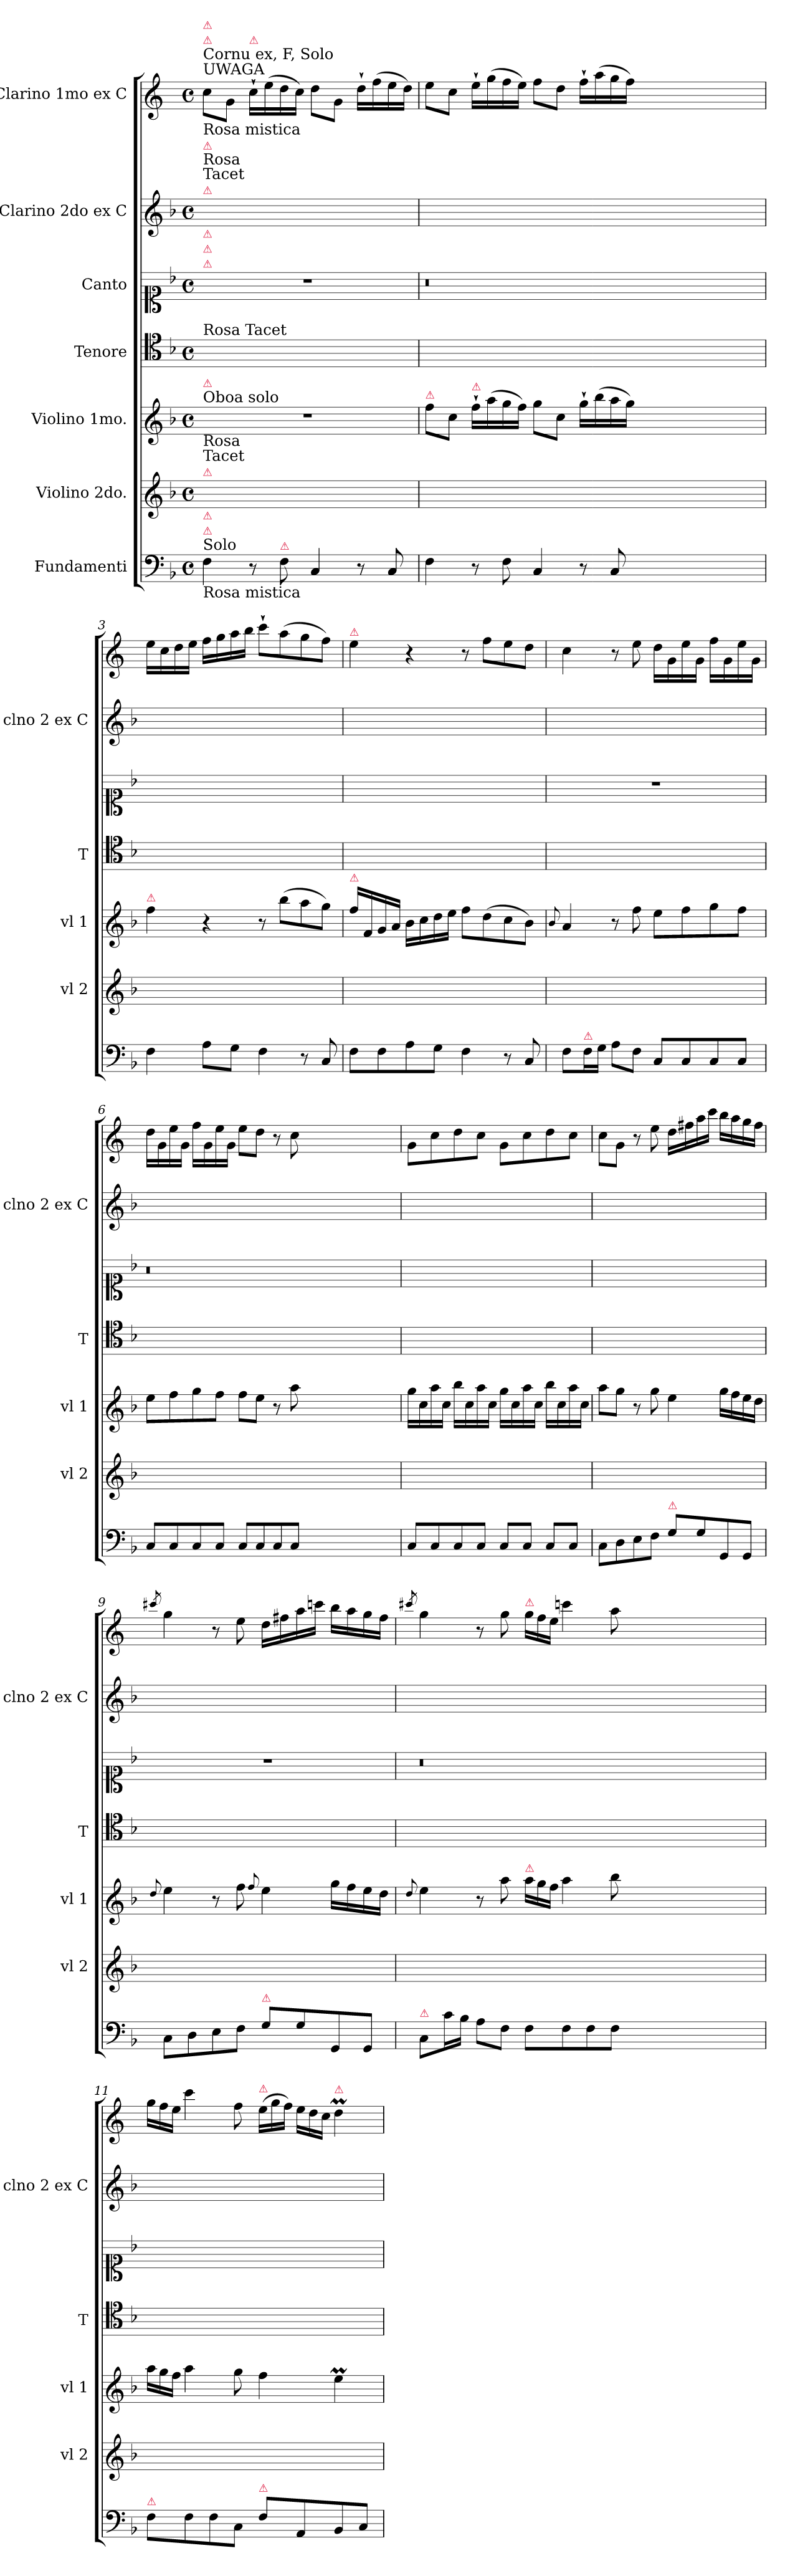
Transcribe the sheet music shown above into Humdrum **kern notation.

**kern	**kern	**kern	**kern	**kern	**kern	**kern
*part7	*part6	*part5	*part4	*part3	*part2	*part1
*staff7	*staff6	*staff5	*staff4	*staff3	*staff2	*staff1
*I"Fundamenti	*I"Violino 2do.	*I"Violino 1mo.	*I"Tenore	*I"Canto	*I"Clarino 2do ex C	*I"Clarino 1mo ex C
*	*I'vl 2	*I'vl 1	*I'T	*	*I'clno 2 ex C	*
*clefF4	*clefG2	*clefG2	*clefC4	*clefC1	*clefG2	*clefG2
*	*	*	*	*	*	*ITrd4c7
*k[b-]	*k[b-]	*k[b-]	*k[b-]	*k[b-]	*k[b-]	*k[b-]
*F:	*F:	*F:	*F:	*F:	*F:	*F:
*M4/4	*M4/4	*M4/4	*M4/4	*M4/4	*M4/4	*M4/4
*met(c)	*met(c)	*met(c)	*met(c)	*met(c)	*met(c)	*met(c)
=1	=1	=1	=1	=1	=1	=1
!	!	!	!	!	!	!LO:TX:a:t=UWAGA
!	!	!	!	!	!	!LO:TX:b:t=Rosa mistica
!	!	!	!	!	!	!LO:TX:a:t=Cornu ex, F, Solo
!	!	!	!	!	!	!LO:TX:a:color=crimson:t=⚠
!	!	!	!	!	!	!LO:TX:a:color=crimson:t=⚠
!	!	!	!	!	!LO:TX:a:color=crimson:t=⚠	!
!	!	!	!	!	!LO:TX:a:t=Rosa \nTacet	!
!	!	!	!	!	!LO:TX:a:color=crimson:t=⚠	!
!	!	!	!	!LO:TX:a:color=crimson:t=⚠	!	!
!	!	!	!	!LO:TX:a:color=crimson:t=⚠	!	!
!	!	!	!	!LO:TX:a:color=crimson:t=⚠	!	!
!	!	!	!LO:TX:a:t=Rosa Tacet	!	!	!
!	!	!LO:TX:b:t=Rosa	!	!	!	!
!	!	!LO:TX:a:t=Oboa solo	!	!	!	!
!	!	!LO:TX:a:color=crimson:t=⚠	!	!	!	!
!	!LO:TX:a:color=crimson:t=⚠	!	!	!	!	!
!	!LO:TX:a:t=Tacet	!	!	!	!	!
!LO:TX:b:t=Rosa mistica	!	!	!	!	!	!
!LO:TX:a:t=Solo	!	!	!	!	!	!
!LO:TX:a:color=crimson:t=⚠	!	!	!	!	!	!
!LO:TX:a:color=crimson:t=⚠	!	!	!	!	!	!
4F\	1ryy	1r	1ryy	1r	1ryy	8f\L
.	.	.	.	.	.	8c\J
!	!	!	!	!	!	!LO:TX:a:color=crimson:t=⚠
8r	.	.	.	.	.	16f`\LL
.	.	.	.	.	.	(16a\
!LO:TX:a:color=crimson:t=⚠	!	!	!	!	!	!
8F\	.	.	.	.	.	16g\
.	.	.	.	.	.	16f\JJ)
4C/	.	.	.	.	.	8g\L
.	.	.	.	.	.	8c\J
8r	.	.	.	.	.	16g`\LL
.	.	.	.	.	.	(16b-\
8C/	.	.	.	.	.	16a\
.	.	.	.	.	.	16g\JJ)
=2	=2	=2	=2	=2	=2	=2
!	!	!LO:TX:a:color=crimson:t=⚠	!	!	!	!
4F\	1ryy	8ff\L	1ryy	0.r	1ryy	8a\L
.	.	8cc\J	.	.	.	8f\J
!	!	!LO:TX:a:color=crimson:t=⚠	!	!	!	!
8r	.	16ff`\LL	.	.	.	16a`\LL
.	.	(16aa\	.	.	.	(16cc\
8F\	.	16gg\	.	.	.	16b-\
.	.	16ff\JJ)	.	.	.	16a\JJ)
4C/	.	8gg\L	.	.	.	8b-\L
.	.	8cc\J	.	.	.	8g\J
8r	.	16gg`\LL	.	.	.	16b-`\LL
.	.	(16bb-\	.	.	.	(16dd\
8C/	.	16aa\	.	.	.	16cc\
.	.	16gg\JJ)	.	.	.	16b-\JJ)
0ryy	0ryy	0ryy	0ryy	.	0ryy	0ryy
=3	=3	=3	=3	=3	=3	=3
!	!	!LO:TX:a:color=crimson:t=⚠	!	!	!	!
4F\	1ryy	4ff\	1ryy	1ryy	1ryy	16a\LL
.	.	.	.	.	.	16f\
.	.	.	.	.	.	16g\
.	.	.	.	.	.	16a\JJ
8A\L	.	4r	.	.	.	16b-\LL
.	.	.	.	.	.	16cc\
8G\J	.	.	.	.	.	16dd\
.	.	.	.	.	.	16ee\JJ
4F\	.	8r	.	.	.	8ff`\L
.	.	(8bb-\L	.	.	.	(8dd\
8r	.	8aa\	.	.	.	8cc\
8C/	.	8gg\J)	.	.	.	8b-\J)
=4	=4	=4	=4	=4	=4	=4
!	!	!	!	!	!	!LO:TX:a:color=crimson:t=⚠
!	!	!LO:TX:a:color=crimson:t=⚠	!	!	!	!
8F\L	1ryy	16ff\LL	1ryy	1ryy	1ryy	4a\
.	.	16f/	.	.	.	.
8F\	.	16g/	.	.	.	.
.	.	16a/JJ	.	.	.	.
8A\	.	16b-\LL	.	.	.	4r
.	.	16cc\	.	.	.	.
8G\J	.	16dd\	.	.	.	.
.	.	16ee\JJ	.	.	.	.
4F\	.	8ff\L	.	.	.	8r
.	.	(8dd\	.	.	.	8b-\L
8r	.	8cc\	.	.	.	8a\
8C/	.	8b-\J)	.	.	.	8g\J
=5	=5	=5	=5	=5	=5	=5
.	.	8qqb-/	.	.	.	.
8F\L	1ryy	4a/	1ryy	1r	1ryy	4f\
!LO:TX:a:color=crimson:t=⚠	!	!	!	!	!	!
16F\L	.	.	.	.	.	.
16G\JJ	.	.	.	.	.	.
8A\L	.	8r	.	.	.	8r
8F\J	.	8ff\	.	.	.	8a\
8C/L	.	8ee\L	.	.	.	16g\LL
.	.	.	.	.	.	16c\
8C/	.	8ff\	.	.	.	16a\
.	.	.	.	.	.	16c\JJ
8C/	.	8gg\	.	.	.	16b-\LL
.	.	.	.	.	.	16c\
8C/J	.	8ff\J	.	.	.	16a\
.	.	.	.	.	.	16c\JJ
=6	=6	=6	=6	=6	=6	=6
8C/L	1ryy	8ee\L	1ryy	0.r	1ryy	16g\LL
.	.	.	.	.	.	16c\
8C/	.	8ff\	.	.	.	16a\
.	.	.	.	.	.	16c\JJ
8C/	.	8gg\	.	.	.	16b-\LL
.	.	.	.	.	.	16c\
8C/J	.	8ff\J	.	.	.	16a\
.	.	.	.	.	.	16c\JJ
8C/L	.	8ff\L	.	.	.	8a\L
8C/	.	8ee\J	.	.	.	8g\J
8C/	.	8r	.	.	.	8r
8C/J	.	8aa\	.	.	.	8f\
0ryy	0ryy	0ryy	0ryy	.	0ryy	0ryy
=7	=7	=7	=7	=7	=7	=7
8C/L	1ryy	16gg\LL	1ryy	1ryy	1ryy	8c\L
.	.	16cc\	.	.	.	.
8C/	.	16aa\	.	.	.	8f\
.	.	16cc\JJ	.	.	.	.
8C/	.	16bb-\LL	.	.	.	8g\
.	.	16cc\	.	.	.	.
8C/J	.	16aa\	.	.	.	8f\J
.	.	16cc\JJ	.	.	.	.
8C/L	.	16gg\LL	.	.	.	8c\L
.	.	16cc\	.	.	.	.
8C/J	.	16aa\	.	.	.	8f\
.	.	16cc\JJ	.	.	.	.
8C/L	.	16bb-\LL	.	.	.	8g\
.	.	16cc\	.	.	.	.
8C/J	.	16aa\	.	.	.	8f\J
.	.	16cc\JJ	.	.	.	.
=8	=8	=8	=8	=8	=8	=8
8C\L	1ryy	8aa\L	1ryy	1ryy	1ryy	8f\L
8D\	.	8gg\J	.	.	.	8c\J
8E\	.	8r	.	.	.	8r
8F\J	.	8gg\	.	.	.	8a\
!LO:TX:a:color=crimson:t=⚠	!	!	!	!	!	!
8G\L	.	4ee\	.	.	.	16g\LL
.	.	.	.	.	.	16bn\
8G\	.	.	.	.	.	16dd\
.	.	.	.	.	.	16ff\JJ
8GG/	.	16gg\LL	.	.	.	16ee\LL
.	.	16ff\	.	.	.	16dd\
8GG/J	.	16ee\	.	.	.	16cc\
.	.	16dd\JJ	.	.	.	16b\JJ
=9	=9	=9	=9	=9	=9	=9
.	.	8qqdd/	.	.	.	8qff#X
8C\L	1ryy	4ee\	1ryy	1r	1ryy	4cc\
8D\	.	.	.	.	.	.
8E\	.	8r	.	.	.	8r
8F\J	.	8ff\	.	.	.	8a\
.	.	8qqff/	.	.	.	.
!LO:TX:a:color=crimson:t=⚠	!	!	!	!	!	!
8G\L	.	4ee\	.	.	.	16g\LL
.	.	.	.	.	.	16bn\
8G\	.	.	.	.	.	16dd\
.	.	.	.	.	.	16ffn\JJ
8GG/	.	16gg\LL	.	.	.	16ee\LL
.	.	16ff\	.	.	.	16dd\
8GG/J	.	16ee\	.	.	.	16cc\
.	.	16dd\JJ	.	.	.	16b\JJ
=10	=10	=10	=10	=10	=10	=10
.	.	8qqdd/	.	.	.	8qff#X
!LO:TX:a:color=crimson:t=⚠	!	!	!	!	!	!
8C/L	1ryy	4ee\	1ryy	0.r	1ryy	4cc\
16c\L	.	.	.	.	.	.
16B-\JJ	.	.	.	.	.	.
8A\L	.	8r	.	.	.	8r
8F\J	.	8aa\	.	.	.	8cc\
*	*	*Xtuplet	*	*	*	*Xtuplet
!	!	!	!	!	!	!LO:TX:a:color=crimson:t=⚠
!	!	!LO:TX:a:color=crimson:t=⚠	!	!	!	!
8F\L	.	24aa\LL	.	.	.	24cc\LL
.	.	24gg\	.	.	.	24b-\
.	.	24ff\JJ	.	.	.	24a\JJ
8F\	.	4aa\	.	.	.	4ffn\
8F\	.	.	.	.	.	.
8F\J	.	8bb-\	.	.	.	8dd\
0ryy	0ryy	0ryy	0ryy	.	0ryy	0ryy
=11	=11	=11	=11	=11	=11	=11
!LO:TX:a:color=crimson:t=⚠	!	!	!	!	!	!
8F\L	1ryy	24aa\LL	1ryy	1ryy	1ryy	24cc\LL
.	.	24gg\	.	.	.	24b-\
.	.	24ff\JJ	.	.	.	24a\JJ
8F\	.	4aa\	.	.	.	4ff\
8F\	.	.	.	.	.	.
8C/J	.	8gg\	.	.	.	8b-\
!	!	!	!	!	!	!LO:TX:a:color=crimson:t=⚠
!LO:TX:a:color=crimson:t=⚠	!	!	!	!	!	!
8F\L	.	4ff\	.	.	.	(24a\LL
.	.	.	.	.	.	24cc\
.	.	.	.	.	.	24b-\JJ)
8AA/	.	.	.	.	.	24a\LL
.	.	.	.	.	.	24g\
.	.	.	.	.	.	24f\JJ
!	!	!	!	!	!	!LO:TX:a:color=crimson:t=⚠
8BB-/	.	4eem\	.	.	.	4gM\
8C/J	.	.	.	.	.	.
=	=	=	=	=	=	=
*-	*-	*-	*-	*-	*-	*-
